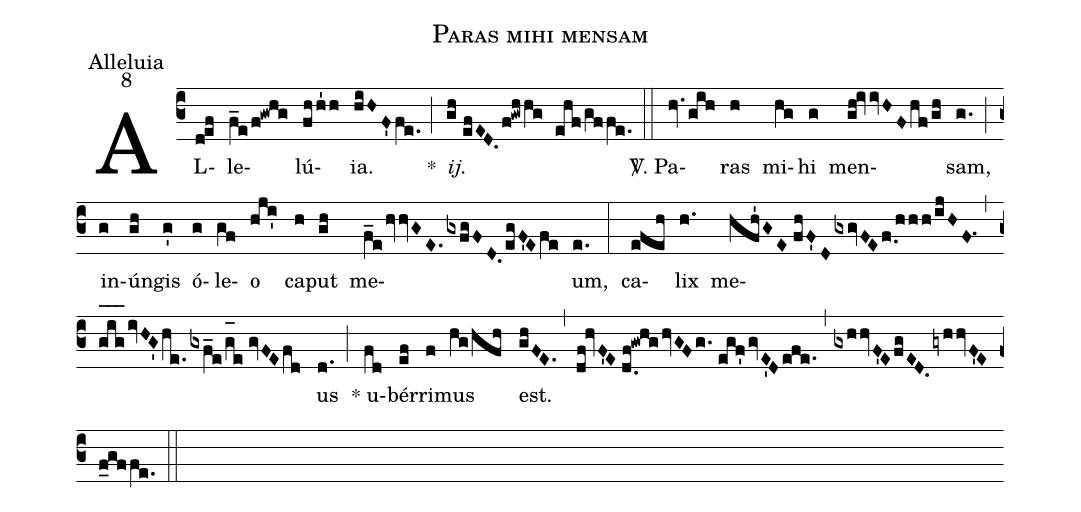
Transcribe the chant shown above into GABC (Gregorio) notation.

name:Paras mihi mensam;
office-part:Alleluia;
mode:8;
%%
(c3) AL(def)le(f_e/f!gwhg)lú(fhh'1h){ia}.(hiHF'fe.) <clear>*(;) <i>ij.</i>(gh//efED.f!gwhhg ehf/gffe.) (::) <sp>V/</sp>. Pa(hv.gih)ras(h) mi(hg)hi(g) men(gh!ivvHFhf/gh)sam,(g.) (;) in(g)ún(gh)gis(g') ó(g)le(gf)o(hji') ca(h)put(gh) me(f_ehvvGE.gxfgFD./!egF'E/!fe)um,(e.) (:) ca(efeh)lix(h.) me(hfh'GE//fhF'DgxgvFEf.0/[-0.5]hhh/ijHF.1)(,)(g_[oh:h]i_[oh:h]g_[oh:h]ivHG'/!he.gxf_e/g_[oh:h]e//gvFEfd)us(d.) (;) * u(fd)bér(ef)ri(f)mus(hg/hfh) est.(ghFE.) (,) (df!hvF'E//d.0f!gwhghvGFg.//egf'/!gvE'Defe.) (,) (gxhhvF'EfgED.gyhhvF'Ef_gffe.) (::)
